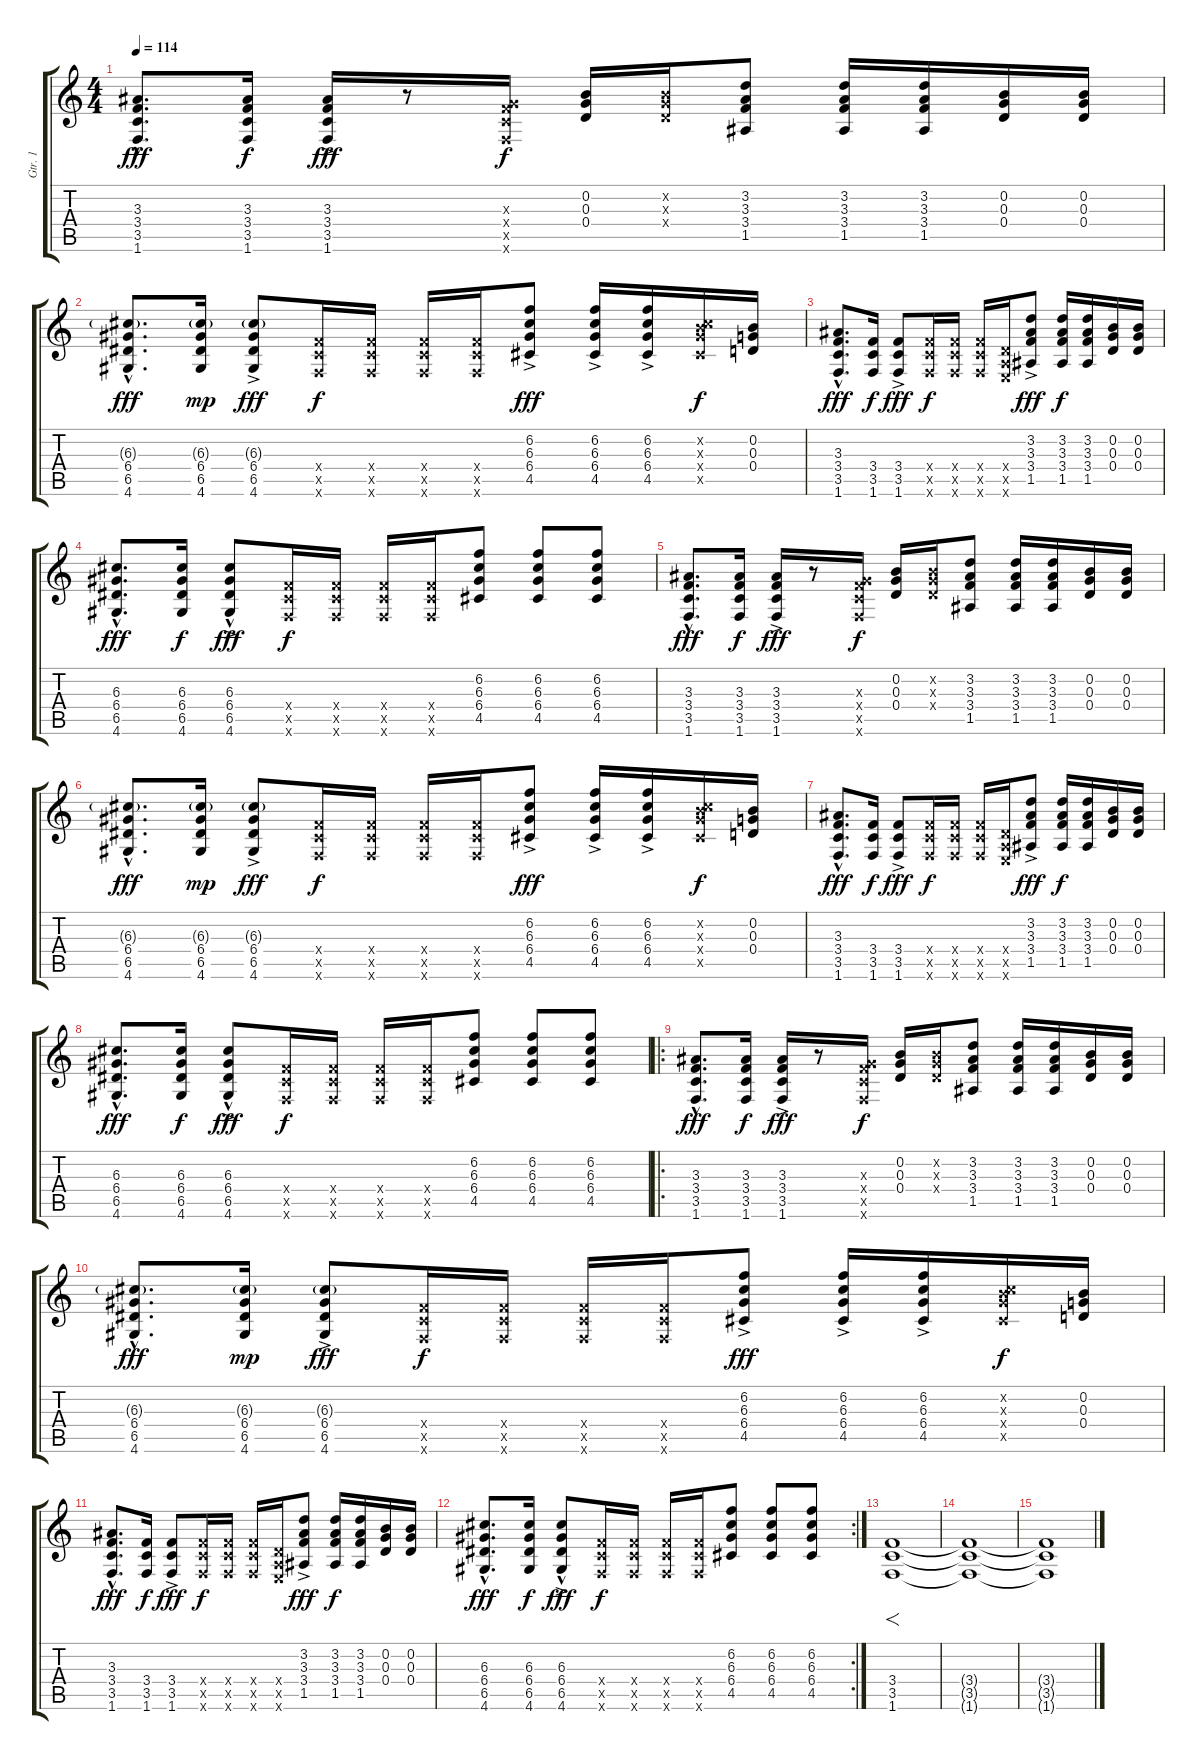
\track ("Gtr. 1" "Gtr. 1") {instrument electricguitarclean}
\staff {score tabs}
\tuning (E4 B3 G3 D3 A2 E2) {hide}
\ts (4 4)
\tempo 114
\clef g2
\ks c
(3.3{hac} 3.4{hac} 3.5{hac} 1.6{hac}).8{d dy fff} (3.3 3.4 3.5 1.6).16{dy f} (3.3 3.4{ac} 3.5 1.6).16{dy fff} r.8 (0.3{x} 3.4{x} 3.5{x} 1.6{x}).16{dy f} (0.2 0.3 0.4).16 (0.2{x} 0.3{x} 0.4{x}).16 (3.2 3.3 3.4 1.5).8 (3.2 3.3 3.4 1.5).16 (3.2 3.3 3.4 1.5).16 (0.2 0.3 0.4).16 (0.2 0.3 0.4).16 |
(6.3{g hac} 6.4{hac} 6.5{hac} 4.6{hac}).8{d dy fff} (6.3{g} 6.4 6.5 4.6).16{dy mp} (6.3{g} 6.4 6.5 4.6{ac}).8{dy fff} (3.4{x} 3.5{x} 1.6{x}).16{dy f} (3.4{x} 3.5{x} 1.6{x}).16 (3.4{x} 3.5{x} 1.6{x}).16 (3.4{x} 3.5{x} 1.6{x}).16 (6.2 6.3{ac} 6.4 4.5).8{dy fff} (6.2 6.3 6.4 4.5{ac}).16 (6.2 6.3 6.4{ac} 4.5).16 (0.2{x} 6.3{x} 6.4{x} 4.5{x}).16{dy f} (0.2 0.3 0.4).16 |
(3.3{hac} 3.4{hac} 3.5{hac} 1.6{hac}).8{d dy fff} (3.4 3.5 1.6).16{dy f} (3.4{ac} 3.5 1.6{st}).8{dy fff} (3.4{x} 3.5{x} 1.6{x}).16{dy f} (3.4{x} 3.5{x} 1.6{x}).16 (3.4{x} 3.5{x} 1.6{x}).16 (0.4{x} 0.5{x} 0.6{x}).16 (3.2 3.3{ac} 3.4 1.5).8{dy fff} (3.2 3.3 3.4 1.5).16{dy f} (3.2 3.3 3.4 1.5).16 (0.2 0.3 0.4).16 (0.2 0.3 0.4).16 |
(6.3{hac} 6.4{hac} 6.5{hac} 4.6{hac}).8{d dy fff} (6.3 6.4 6.5 4.6).16{dy f} (6.3 6.4{hac} 6.5 4.6{ac}).8{dy fff} (3.4{x} 3.5{x} 1.6{x}).16{dy f} (3.4{x} 3.5{x} 1.6{x}).16 (3.4{x} 3.5{x} 1.6{x}).16 (3.4{x} 3.5{x} 1.6{x}).16 (6.2 6.3 6.4 4.5).8 (6.2 6.3 6.4 4.5).8 (6.2 6.3 6.4 4.5).8 |
(3.3{hac} 3.4{hac} 3.5{hac} 1.6{hac}).8{d dy fff} (3.3 3.4 3.5 1.6).16{dy f} (3.3 3.4{ac} 3.5 1.6).16{dy fff} r.8 (0.3{x} 3.4{x} 3.5{x} 1.6{x}).16{dy f} (0.2 0.3 0.4).16 (0.2{x} 0.3{x} 0.4{x}).16 (3.2 3.3 3.4 1.5).8 (3.2 3.3 3.4 1.5).16 (3.2 3.3 3.4 1.5).16 (0.2 0.3 0.4).16 (0.2 0.3 0.4).16 |
(6.3{g hac} 6.4{hac} 6.5{hac} 4.6{hac}).8{d dy fff} (6.3{g} 6.4 6.5 4.6).16{dy mp} (6.3{g} 6.4 6.5 4.6{ac}).8{dy fff} (3.4{x} 3.5{x} 1.6{x}).16{dy f} (3.4{x} 3.5{x} 1.6{x}).16 (3.4{x} 3.5{x} 1.6{x}).16 (3.4{x} 3.5{x} 1.6{x}).16 (6.2 6.3{ac} 6.4 4.5).8{dy fff} (6.2 6.3 6.4 4.5{ac}).16 (6.2 6.3 6.4{ac} 4.5).16 (0.2{x} 6.3{x} 6.4{x} 4.5{x}).16{dy f} (0.2 0.3 0.4).16 |
(3.3{hac} 3.4{hac} 3.5{hac} 1.6{hac}).8{d dy fff} (3.4 3.5 1.6).16{dy f} (3.4{ac} 3.5 1.6{st}).8{dy fff} (3.4{x} 3.5{x} 1.6{x}).16{dy f} (3.4{x} 3.5{x} 1.6{x}).16 (3.4{x} 3.5{x} 1.6{x}).16 (0.4{x} 0.5{x} 0.6{x}).16 (3.2 3.3{ac} 3.4 1.5).8{dy fff} (3.2 3.3 3.4 1.5).16{dy f} (3.2 3.3 3.4 1.5).16 (0.2 0.3 0.4).16 (0.2 0.3 0.4).16 |
(6.3{hac} 6.4{hac} 6.5{hac} 4.6{hac}).8{d dy fff} (6.3 6.4 6.5 4.6).16{dy f} (6.3 6.4{hac} 6.5 4.6{ac}).8{dy fff} (3.4{x} 3.5{x} 1.6{x}).16{dy f} (3.4{x} 3.5{x} 1.6{x}).16 (3.4{x} 3.5{x} 1.6{x}).16 (3.4{x} 3.5{x} 1.6{x}).16 (6.2 6.3 6.4 4.5).8 (6.2 6.3 6.4 4.5).8 (6.2 6.3 6.4 4.5).8 |
\ro
(3.3{hac} 3.4{hac} 3.5{hac} 1.6{hac}).8{d dy fff} (3.3 3.4 3.5 1.6).16{dy f} (3.3 3.4{ac} 3.5 1.6).16{dy fff} r.8 (0.3{x} 3.4{x} 3.5{x} 1.6{x}).16{dy f} (0.2 0.3 0.4).16 (0.2{x} 0.3{x} 0.4{x}).16 (3.2 3.3 3.4 1.5).8 (3.2 3.3 3.4 1.5).16 (3.2 3.3 3.4 1.5).16 (0.2 0.3 0.4).16 (0.2 0.3 0.4).16 |
(6.3{g hac} 6.4{hac} 6.5{hac} 4.6{hac}).8{d dy fff} (6.3{g} 6.4 6.5 4.6).16{dy mp} (6.3{g} 6.4 6.5 4.6{ac}).8{dy fff} (3.4{x} 3.5{x} 1.6{x}).16{dy f} (3.4{x} 3.5{x} 1.6{x}).16 (3.4{x} 3.5{x} 1.6{x}).16 (3.4{x} 3.5{x} 1.6{x}).16 (6.2 6.3{ac} 6.4 4.5).8{dy fff} (6.2 6.3 6.4 4.5{ac}).16 (6.2 6.3 6.4{ac} 4.5).16 (0.2{x} 6.3{x} 6.4{x} 4.5{x}).16{dy f} (0.2 0.3 0.4).16 |
(3.3{hac} 3.4{hac} 3.5{hac} 1.6{hac}).8{d dy fff} (3.4 3.5 1.6).16{dy f} (3.4{ac} 3.5 1.6).8{dy fff} (3.4{x} 3.5{x} 1.6{x}).16{dy f} (3.4{x} 3.5{x} 1.6{x}).16 (3.4{x} 3.5{x} 1.6{x}).16 (0.4{x} 0.5{x} 0.6{x}).16 (3.2 3.3{ac} 3.4 1.5).8{dy fff} (3.2 3.3 3.4 1.5).16{dy f} (3.2 3.3 3.4 1.5).16 (0.2 0.3 0.4).16 (0.2 0.3 0.4).16 |
\rc 2
(6.3{hac} 6.4{hac} 6.5{hac} 4.6{hac}).8{d dy fff} (6.3 6.4 6.5 4.6).16{dy f} (6.3 6.4{hac} 6.5 4.6{ac}).8{dy fff} (3.4{x} 3.5{x} 1.6{x}).16{dy f} (3.4{x} 3.5{x} 1.6{x}).16 (3.4{x} 3.5{x} 1.6{x}).16 (3.4{x} 3.5{x} 1.6{x}).16 (6.2 6.3 6.4 4.5).8 (6.2 6.3 6.4 4.5).8 (6.2 6.3 6.4 4.5).8 |
(3.4 3.5 1.6).1{f volume 15} |
(3.4{t} 3.5{t} 1.6{t}).1{volume 7} |
(3.4{t} 3.5{t} 1.6{t}).1{volume 3}
